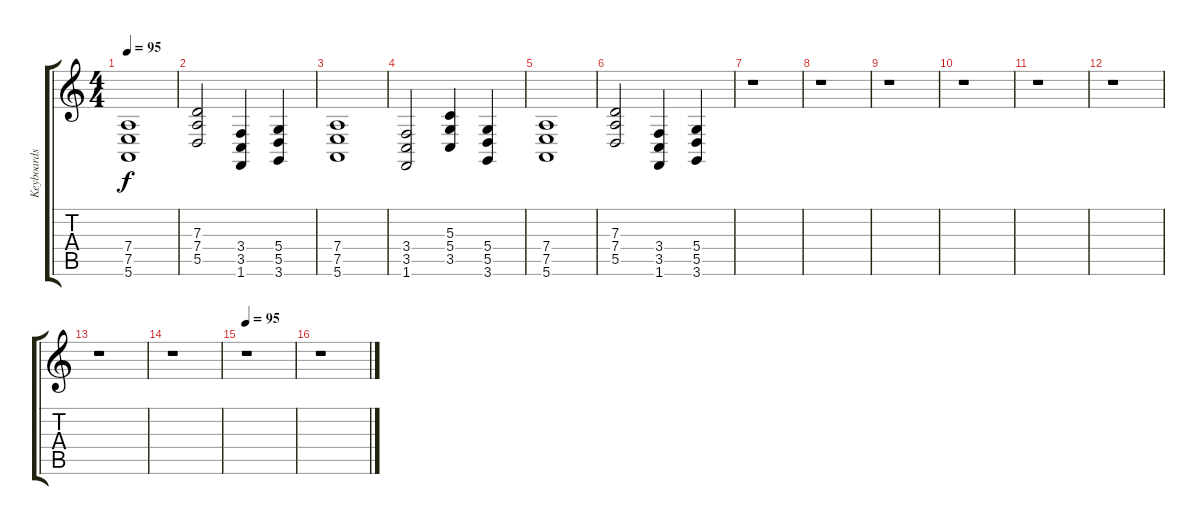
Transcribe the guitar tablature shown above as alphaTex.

\track ("Keyboards" "Keyboards") {instrument stringensemble1}
\staff {score tabs}
\tuning (E4 B3 G3 D3 A2 E2) {hide}
\ts (4 4)
\tempo 95
\clef g2
\ks c
(7.4 7.5 5.6).1{dy f} |
(7.3 7.4 5.5).2 (3.4 3.5 1.6).4 (5.4 5.5 3.6).4 |
(7.4 7.5 5.6).1 |
(3.4 3.5 1.6).2 (5.3 5.4 3.5).4 (5.4 5.5 3.6).4 |
(7.4 7.5 5.6).1 |
(7.3 7.4 5.5).2 (3.4 3.5 1.6).4 (5.4 5.5 3.6).4 |
r.1 |
r.1 |
r.1 |
r.1 |
r.1 |
r.1 |
r.1 |
r.1 |
\tempo 95
r.1 |
r.1
